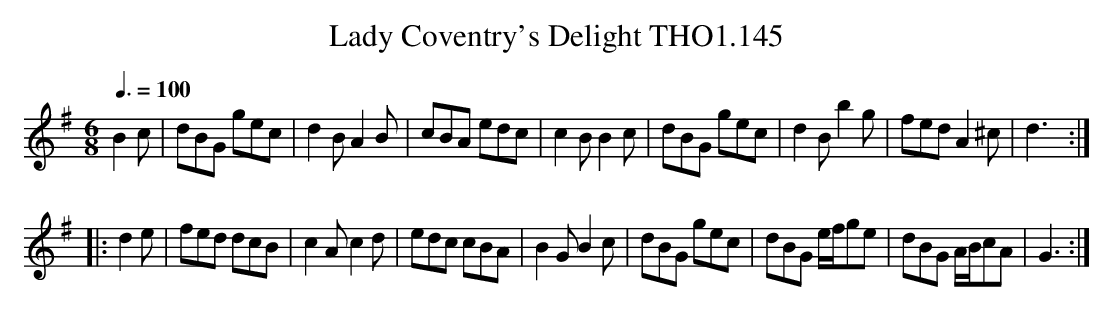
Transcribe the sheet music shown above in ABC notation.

X:1
T:Lady Coventry's Delight THO1.145
M:6/8
L:1/8
Q:3/8=100
K:G
B2 c|dBG gec|d2 B A2 B|cBA edc|c2 B B2 c|\
dBG gec|d2 B b2 g|fed A2 ^c|d3:|
|:d2 e|fed dcB|c2 A c2 d|edc cBA|B2 G B2 c|\
dBG gec|dBG e/f/ge|dBG A/B/cA|G3:|
